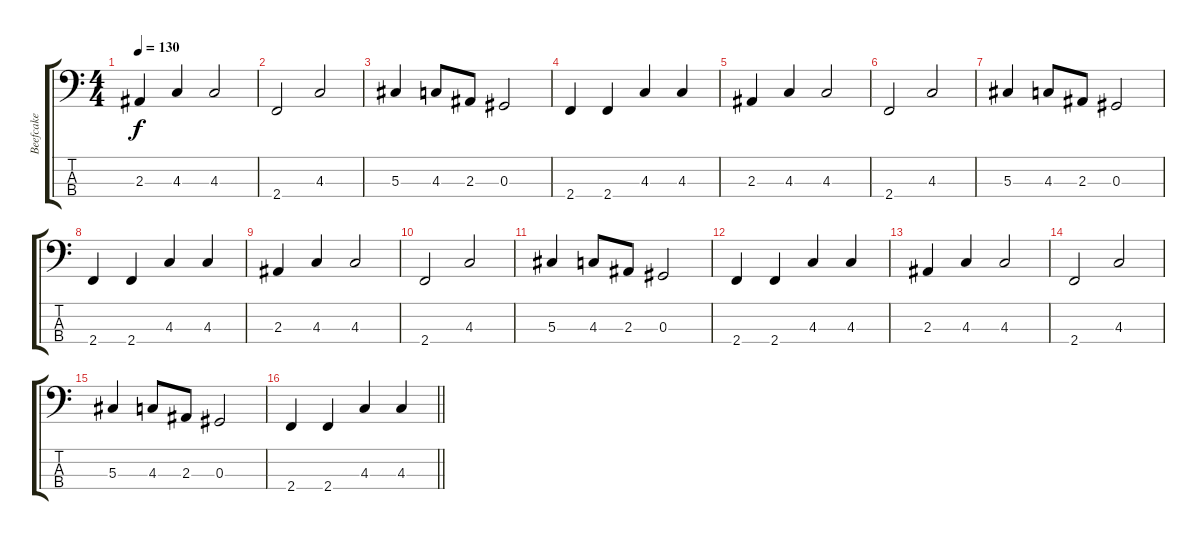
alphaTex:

\track ("Beefcake" "Beefcake") {instrument electricbassfinger}
\staff {score tabs}
\tuning (Gb2 Db2 Ab1 Eb1) {hide}
\ts (4 4)
\tempo 130
\clef f4
\ks c
2.3.4{dy f} 4.3.4 4.3.2 |
2.4.2 4.3.2 |
5.3.4 4.3.8 2.3.8 0.3.2 |
2.4.4 2.4.4 4.3.4 4.3.4 |
2.3.4 4.3.4 4.3.2 |
2.4.2 4.3.2 |
5.3.4 4.3.8 2.3.8 0.3.2 |
2.4.4 2.4.4 4.3.4 4.3.4 |
2.3.4 4.3.4 4.3.2 |
2.4.2 4.3.2 |
5.3.4 4.3.8 2.3.8 0.3.2 |
2.4.4 2.4.4 4.3.4 4.3.4 |
2.3.4 4.3.4 4.3.2 |
2.4.2 4.3.2 |
5.3.4 4.3.8 2.3.8 0.3.2 |
\barLineRight lightlight
2.4.4 2.4.4 4.3.4 4.3.4
